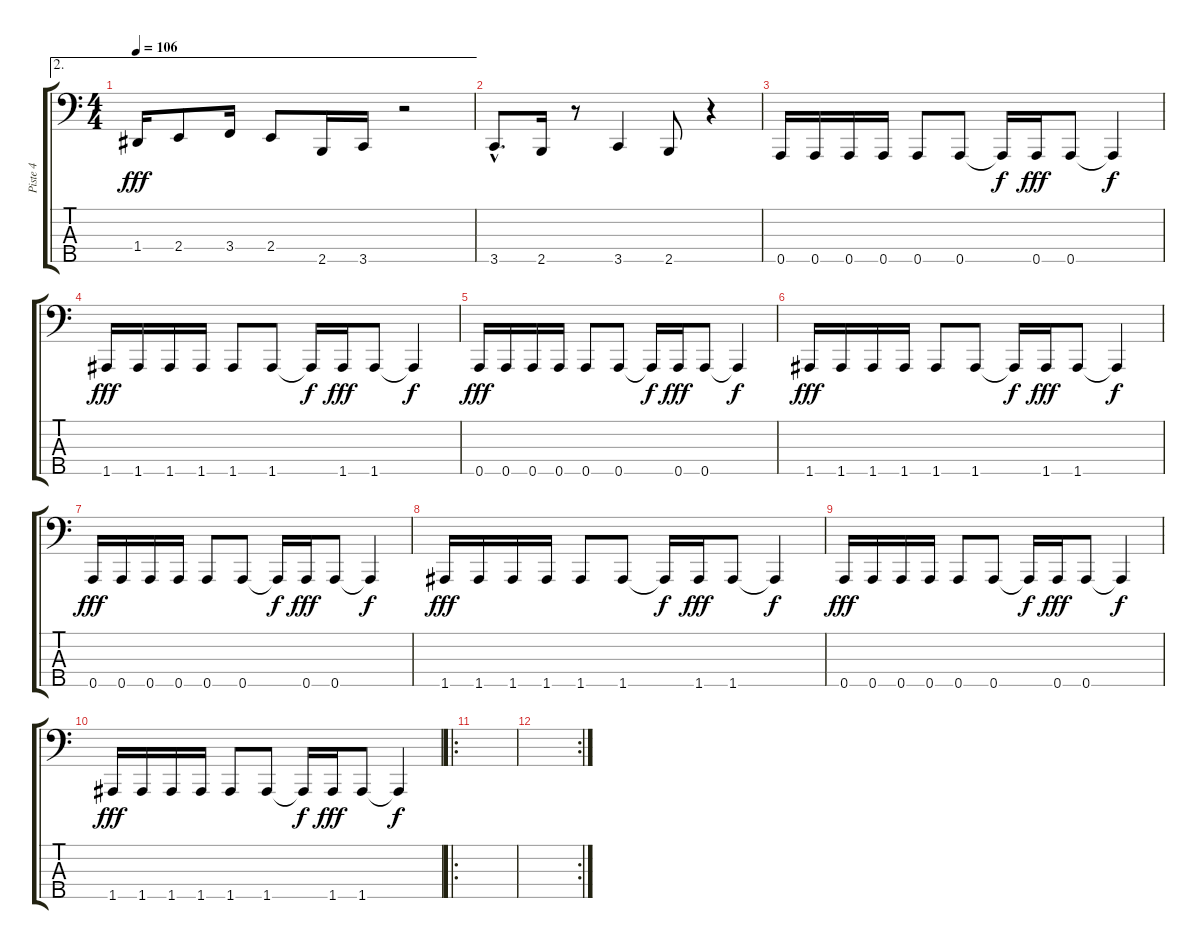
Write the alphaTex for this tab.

\track ("Piste 4" "Piste 4") {instrument slapbass1}
\staff {score tabs}
\tuning (F2 C2 G1 D1 A0) {hide}
\ae 2
\ts (4 4)
\tempo 106
\clef f4
\ks c
1.4.16{dy fff} 2.4.8 3.4.16 2.4.8 2.5.16 3.5.16 r.2 |
3.5{hac}.8{d} 2.5.16 r.8 3.5.4 2.5.8 r.4 |
0.5.16 0.5.16 0.5.16 0.5.16 0.5.8 0.5.8 0.5{t}.16{dy f} 0.5.16{dy fff} 0.5.8 0.5{t}.4{dy f} |
1.5.16{dy fff} 1.5.16 1.5.16 1.5.16 1.5.8 1.5.8 1.5{t}.16{dy f} 1.5.16{dy fff} 1.5.8 1.5{t}.4{dy f} |
0.5.16{dy fff} 0.5.16 0.5.16 0.5.16 0.5.8 0.5.8 0.5{t}.16{dy f} 0.5.16{dy fff} 0.5.8 0.5{t}.4{dy f} |
1.5.16{dy fff} 1.5.16 1.5.16 1.5.16 1.5.8 1.5.8 1.5{t}.16{dy f} 1.5.16{dy fff} 1.5.8 1.5{t}.4{dy f} |
0.5.16{dy fff} 0.5.16 0.5.16 0.5.16 0.5.8 0.5.8 0.5{t}.16{dy f} 0.5.16{dy fff} 0.5.8 0.5{t}.4{dy f} |
1.5.16{dy fff} 1.5.16 1.5.16 1.5.16 1.5.8 1.5.8 1.5{t}.16{dy f} 1.5.16{dy fff} 1.5.8 1.5{t}.4{dy f} |
0.5.16{dy fff} 0.5.16 0.5.16 0.5.16 0.5.8 0.5.8 0.5{t}.16{dy f} 0.5.16{dy fff} 0.5.8 0.5{t}.4{dy f} |
1.5.16{dy fff} 1.5.16 1.5.16 1.5.16 1.5.8 1.5.8 1.5{t}.16{dy f} 1.5.16{dy fff} 1.5.8 1.5{t}.4{dy f} |
\ro
|
\rc 2
